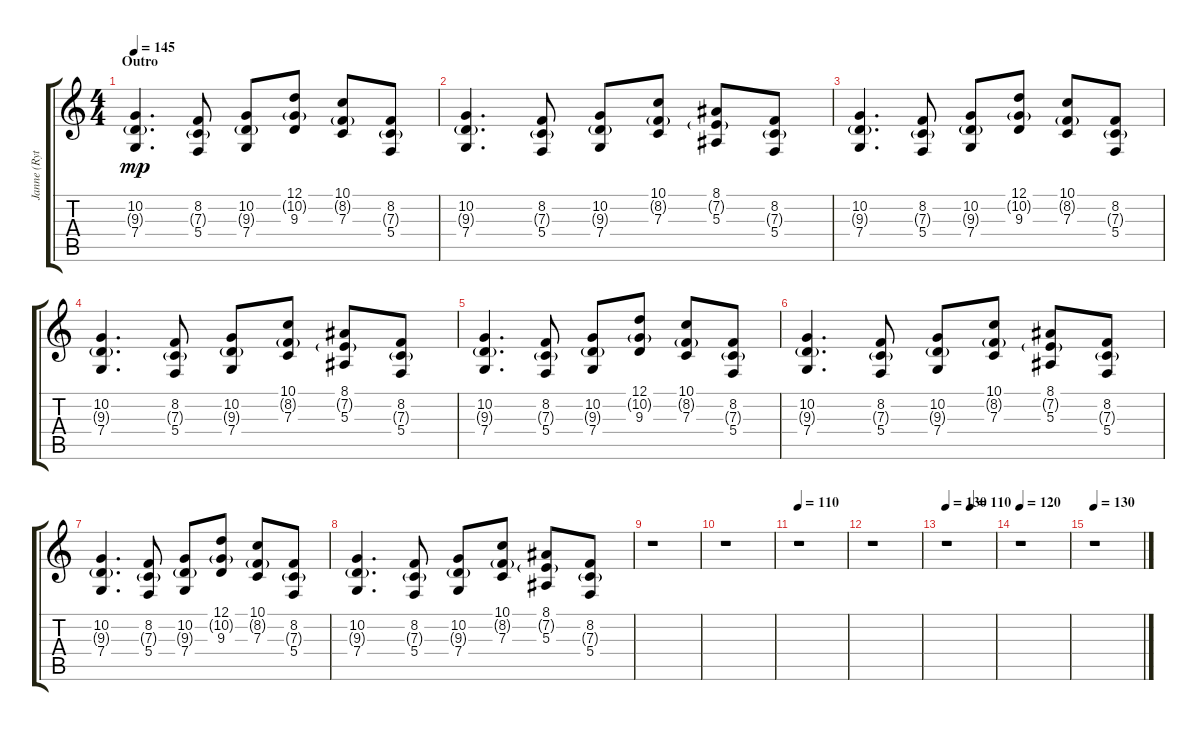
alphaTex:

\track ("Janne (Rythm II)" "Janne (Ryt") {instrument stringensemble1}
\staff {score tabs}
\tuning (D4 A3 F3 C3 G2 D2) {hide}
\ts (4 4)
\section ("" "Outro")
\tempo 145
\clef g2
\ks c
(10.2 9.3{g} 7.4).4{d dy mp volume 6 balance 8 instrument stringensemble1} (8.2 7.3{g} 5.4).8 (10.2 9.3{g} 7.4).8 (12.1 10.2{g} 9.3).8 (10.1 8.2{g} 7.3).8 (8.2 7.3{g} 5.4).8 |
(10.2 9.3{g} 7.4).4{d} (8.2 7.3{g} 5.4).8 (10.2 9.3{g} 7.4).8 (10.1 8.2{g} 7.3).8 (8.1 7.2{g} 5.3).8 (8.2 7.3{g} 5.4).8 |
(10.2 9.3{g} 7.4).4{d} (8.2 7.3{g} 5.4).8 (10.2 9.3{g} 7.4).8 (12.1 10.2{g} 9.3).8 (10.1 8.2{g} 7.3).8 (8.2 7.3{g} 5.4).8 |
(10.2 9.3{g} 7.4).4{d} (8.2 7.3{g} 5.4).8 (10.2 9.3{g} 7.4).8 (10.1 8.2{g} 7.3).8 (8.1 7.2{g} 5.3).8 (8.2 7.3{g} 5.4).8 |
(10.2 9.3{g} 7.4).4{d volume 7} (8.2 7.3{g} 5.4).8 (10.2 9.3{g} 7.4).8 (12.1 10.2{g} 9.3).8 (10.1 8.2{g} 7.3).8 (8.2 7.3{g} 5.4).8 |
(10.2 9.3{g} 7.4).4{d} (8.2 7.3{g} 5.4).8 (10.2 9.3{g} 7.4).8 (10.1 8.2{g} 7.3).8 (8.1 7.2{g} 5.3).8 (8.2 7.3{g} 5.4).8 |
(10.2 9.3{g} 7.4).4{d} (8.2 7.3{g} 5.4).8 (10.2 9.3{g} 7.4).8 (12.1 10.2{g} 9.3).8 (10.1 8.2{g} 7.3).8 (8.2 7.3{g} 5.4).8 |
(10.2 9.3{g} 7.4).4{d} (8.2 7.3{g} 5.4).8 (10.2 9.3{g} 7.4).8 (10.1 8.2{g} 7.3).8 (8.1 7.2{g} 5.3).8 (8.2 7.3{g} 5.4).8 |
r.1 |
r.1 |
\tempo 110
r.1 |
r.1 |
\tempo 130
\tempo (110 0.5)
r.1 |
\tempo 120
r.1 |
\tempo 130
r.1
